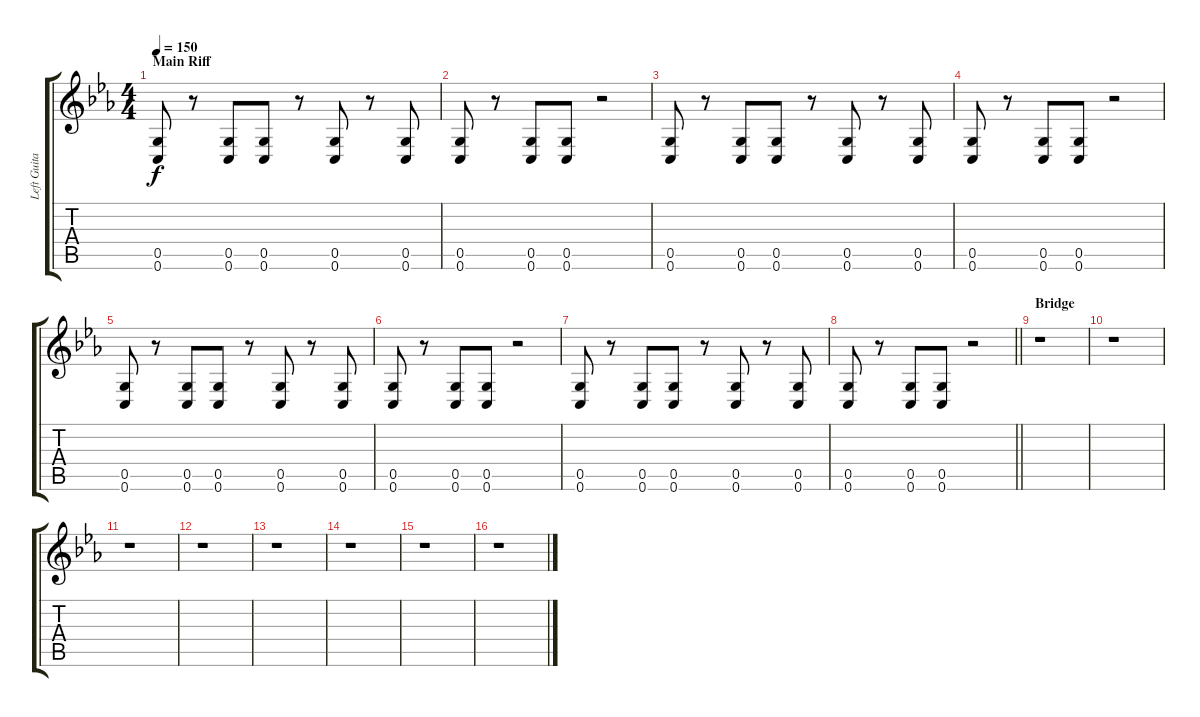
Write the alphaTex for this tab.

\track ("Left Guitar" "Left Guita") {instrument distortionguitar}
\staff {score tabs}
\tuning (D4 A3 F3 C3 G2 C2) {hide}
\ts (4 4)
\section ("" "Main Riff")
\tempo 150
\clef g2
\ks eb
(0.5 0.6).8{dy f} r.8 (0.5 0.6).8 (0.5 0.6).8 r.8 (0.5 0.6).8 r.8 (0.5 0.6).8 |
(0.5 0.6).8 r.8 (0.5 0.6).8 (0.5 0.6).8 r.2 |
(0.5 0.6).8 r.8 (0.5 0.6).8 (0.5 0.6).8 r.8 (0.5 0.6).8 r.8 (0.5 0.6).8 |
(0.5 0.6).8 r.8 (0.5 0.6).8 (0.5 0.6).8 r.2 |
(0.5 0.6).8 r.8 (0.5 0.6).8 (0.5 0.6).8 r.8 (0.5 0.6).8 r.8 (0.5 0.6).8 |
(0.5 0.6).8 r.8 (0.5 0.6).8 (0.5 0.6).8 r.2 |
(0.5 0.6).8 r.8 (0.5 0.6).8 (0.5 0.6).8 r.8 (0.5 0.6).8 r.8 (0.5 0.6).8 |
\barLineRight lightlight
(0.5 0.6).8 r.8 (0.5 0.6).8 (0.5 0.6).8 r.2 |
\section ("" "Bridge")
r.1 |
r.1 |
r.1 |
r.1 |
r.1 |
r.1 |
r.1 |
r.1
